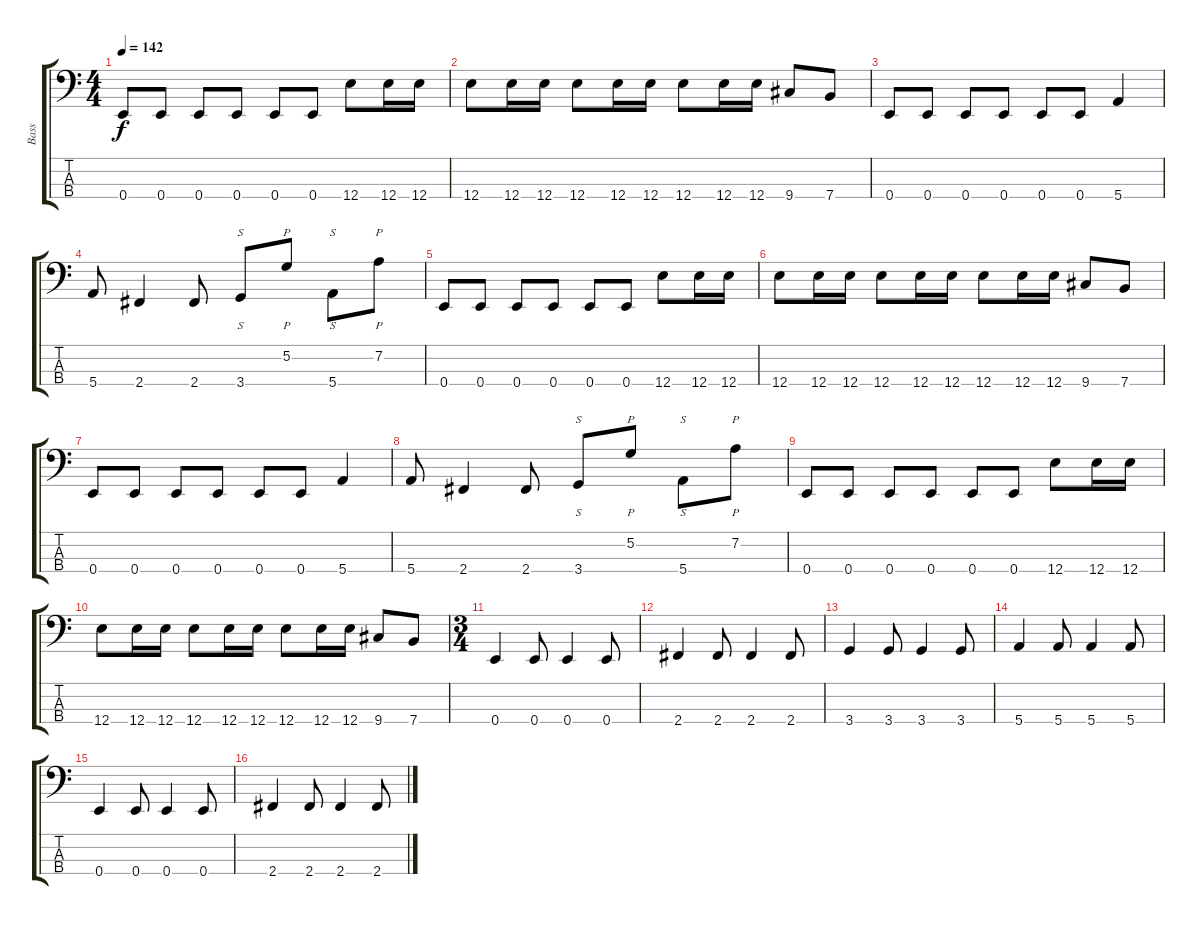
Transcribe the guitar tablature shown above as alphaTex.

\track ("Bass" "Bass") {instrument electricbassfinger}
\staff {score tabs}
\tuning (G2 D2 A1 E1) {hide}
\ts (4 4)
\tempo 142
\clef f4
\ks c
0.4.8{dy f} 0.4.8 0.4.8 0.4.8 0.4.8 0.4.8 12.4.8 12.4.16 12.4.16 |
12.4.8 12.4.16 12.4.16 12.4.8 12.4.16 12.4.16 12.4.8 12.4.16 12.4.16 9.4.8 7.4.8 |
0.4.8 0.4.8 0.4.8 0.4.8 0.4.8 0.4.8 5.4.4 |
5.4.8 2.4.4 2.4.8 3.4.8{s} 5.2.8{p} 5.4.8{s} 7.2.8{p} |
0.4.8 0.4.8 0.4.8 0.4.8 0.4.8 0.4.8 12.4.8 12.4.16 12.4.16 |
12.4.8 12.4.16 12.4.16 12.4.8 12.4.16 12.4.16 12.4.8 12.4.16 12.4.16 9.4.8 7.4.8 |
0.4.8 0.4.8 0.4.8 0.4.8 0.4.8 0.4.8 5.4.4 |
5.4.8 2.4.4 2.4.8 3.4.8{s} 5.2.8{p} 5.4.8{s} 7.2.8{p} |
0.4.8 0.4.8 0.4.8 0.4.8 0.4.8 0.4.8 12.4.8 12.4.16 12.4.16 |
12.4.8 12.4.16 12.4.16 12.4.8 12.4.16 12.4.16 12.4.8 12.4.16 12.4.16 9.4.8 7.4.8 |
\ts (3 4)
0.4.4 0.4.8 0.4.4 0.4.8 |
2.4.4 2.4.8 2.4.4 2.4.8 |
3.4.4 3.4.8 3.4.4 3.4.8 |
5.4.4 5.4.8 5.4.4 5.4.8 |
0.4.4 0.4.8 0.4.4 0.4.8 |
2.4.4 2.4.8 2.4.4 2.4.8
